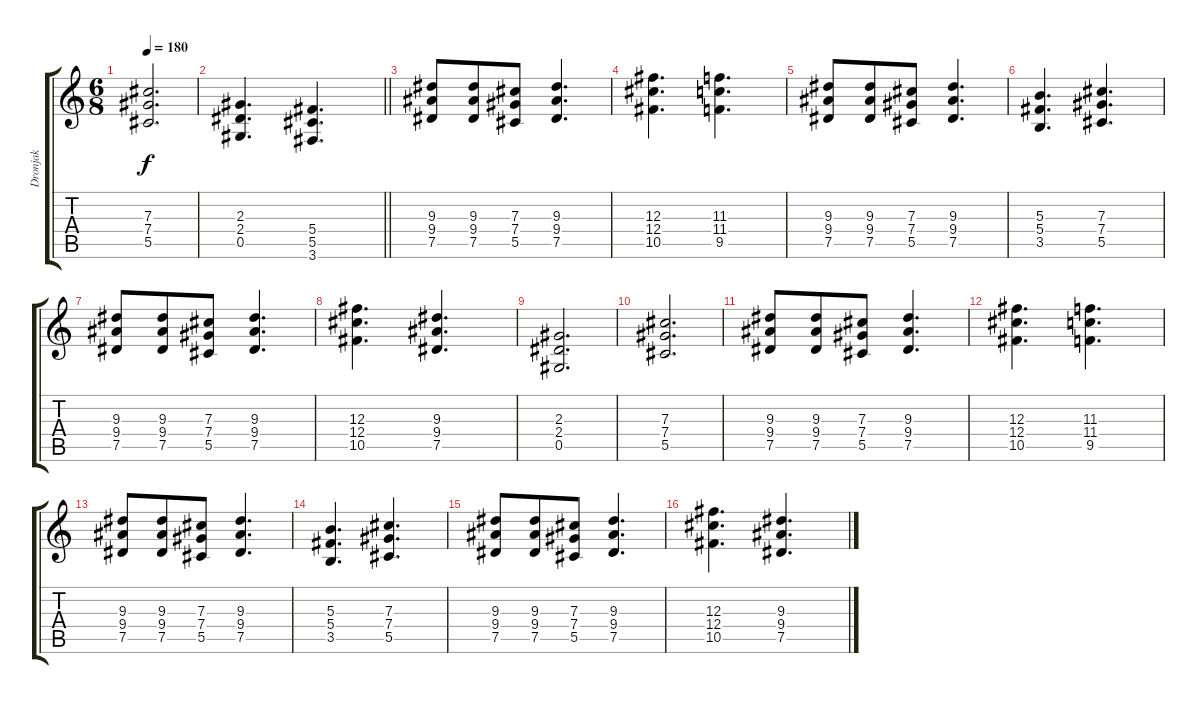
\track ("Dronjak" "Dronjak") {instrument overdrivenguitar}
\staff {score tabs}
\tuning (Eb4 Bb3 Gb3 Db3 Ab2 Eb2) {hide}
\ts (6 8)
\tempo 180
\clef g2
\ks c
(7.3 7.4 5.5).2{d dy f} |
\barLineRight lightlight
(2.3 2.4 0.5).4{d} (5.4 5.5 3.6).4{d} |
(9.3 9.4 7.5).8 (9.3 9.4 7.5).8 (7.3 7.4 5.5).8 (9.3 9.4 7.5).4{d} |
(12.3 12.4 10.5).4{d} (11.3 11.4 9.5).4{d} |
(9.3 9.4 7.5).8 (9.3 9.4 7.5).8 (7.3 7.4 5.5).8 (9.3 9.4 7.5).4{d} |
(5.3 5.4 3.5).4{d} (7.3 7.4 5.5).4{d} |
(9.3 9.4 7.5).8 (9.3 9.4 7.5).8 (7.3 7.4 5.5).8 (9.3 9.4 7.5).4{d} |
(12.3 12.4 10.5).4{d} (9.3 9.4 7.5).4{d} |
(2.3 2.4 0.5).2{d} |
(7.3 7.4 5.5).2{d} |
(9.3 9.4 7.5).8 (9.3 9.4 7.5).8 (7.3 7.4 5.5).8 (9.3 9.4 7.5).4{d} |
(12.3 12.4 10.5).4{d} (11.3 11.4 9.5).4{d} |
(9.3 9.4 7.5).8 (9.3 9.4 7.5).8 (7.3 7.4 5.5).8 (9.3 9.4 7.5).4{d} |
(5.3 5.4 3.5).4{d} (7.3 7.4 5.5).4{d} |
(9.3 9.4 7.5).8 (9.3 9.4 7.5).8 (7.3 7.4 5.5).8 (9.3 9.4 7.5).4{d} |
(12.3 12.4 10.5).4{d} (9.3 9.4 7.5).4{d}
